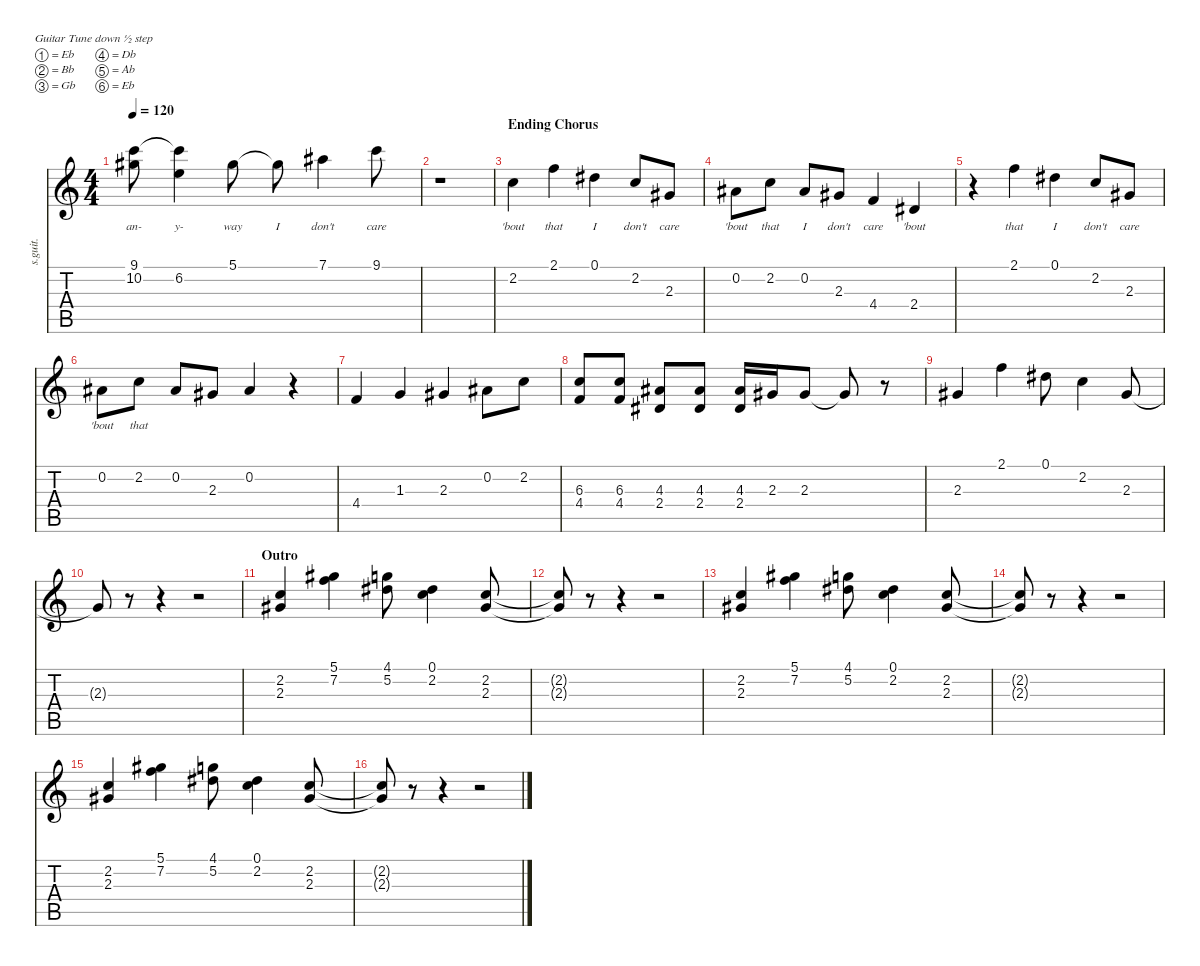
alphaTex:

\defaultSystemsLayout 4
\hideDynamics
\bracketExtendMode nobrackets
\track ("Rivers Cuomo - Lead Vocals" "s.guit.") {instrument clarinet}
\staff {score tabs}
\tuning (Eb4 Bb3 Gb3 Db3 Ab2 Eb2)
\displaytranspose 12
\ts (4 4)
\tempo 120
\clef g2
\ks c
(9.1{t} 10.2{t acc #}).8{lyrics (0 "an-") lyrics (1 "") lyrics (2 "") lyrics (3 "") lyrics (4 "") dy f} (9.1{t} 6.2).4{lyrics (0 "y-") lyrics (1 "") lyrics (2 "") lyrics (3 "") lyrics (4 "")} 5.1{acc #}.8{lyrics (0 "way") lyrics (1 "") lyrics (2 "") lyrics (3 "") lyrics (4 "")} 5.1{t acc #}.8{lyrics (0 "I") lyrics (1 "") lyrics (2 "") lyrics (3 "") lyrics (4 "")} 7.1{acc #}.4{lyrics (0 "don't") lyrics (1 "") lyrics (2 "") lyrics (3 "") lyrics (4 "")} 9.1.8{lyrics (0 "care") lyrics (1 "") lyrics (2 "") lyrics (3 "") lyrics (4 "")} |
r.1 |
\section ("" "Ending Chorus")
2.2.4{lyrics (0 "'bout") lyrics (1 "") lyrics (2 "") lyrics (3 "") lyrics (4 "")} 2.1.4{lyrics (0 "that") lyrics (1 "") lyrics (2 "") lyrics (3 "") lyrics (4 "")} 0.1{acc #}.4{lyrics (0 "I") lyrics (1 "") lyrics (2 "") lyrics (3 "") lyrics (4 "")} 2.2.8{lyrics (0 "don't") lyrics (1 "") lyrics (2 "") lyrics (3 "") lyrics (4 "")} 2.3{acc #}.8{lyrics (0 "care") lyrics (1 "") lyrics (2 "") lyrics (3 "") lyrics (4 "")} |
0.2{acc #}.8{lyrics (0 "'bout") lyrics (1 "") lyrics (2 "") lyrics (3 "") lyrics (4 "")} 2.2.8{lyrics (0 "that") lyrics (1 "") lyrics (2 "") lyrics (3 "") lyrics (4 "")} 0.2{acc #}.8{lyrics (0 "I") lyrics (1 "") lyrics (2 "") lyrics (3 "") lyrics (4 "")} 2.3{acc #}.8{lyrics (0 "don't") lyrics (1 "") lyrics (2 "") lyrics (3 "") lyrics (4 "")} 4.4.4{lyrics (0 "care") lyrics (1 "") lyrics (2 "") lyrics (3 "") lyrics (4 "")} 2.4{acc #}.4{lyrics (0 "'bout") lyrics (1 "") lyrics (2 "") lyrics (3 "") lyrics (4 "")} |
r.4 2.1.4{lyrics (0 "that") lyrics (1 "") lyrics (2 "") lyrics (3 "") lyrics (4 "")} 0.1{acc #}.4{lyrics (0 "I") lyrics (1 "") lyrics (2 "") lyrics (3 "") lyrics (4 "")} 2.2.8{lyrics (0 "don't") lyrics (1 "") lyrics (2 "") lyrics (3 "") lyrics (4 "")} 2.3{acc #}.8{lyrics (0 "care") lyrics (1 "") lyrics (2 "") lyrics (3 "") lyrics (4 "")} |
0.2{acc #}.8{lyrics (0 "'bout") lyrics (1 "") lyrics (2 "") lyrics (3 "") lyrics (4 "")} 2.2.8{lyrics (0 "that") lyrics (1 "") lyrics (2 "") lyrics (3 "") lyrics (4 "")} 0.2{acc #}.8{lyrics (0 "") lyrics (1 "") lyrics (2 "") lyrics (3 "") lyrics (4 "")} 2.3{acc #}.8{lyrics (0 "") lyrics (1 "") lyrics (2 "") lyrics (3 "") lyrics (4 "")} 0.2{acc #}.4{lyrics (0 "") lyrics (1 "") lyrics (2 "") lyrics (3 "") lyrics (4 "")} r.4 |
4.4.4{lyrics (0 "") lyrics (1 "") lyrics (2 "") lyrics (3 "") lyrics (4 "")} 1.3.4{lyrics (0 "") lyrics (1 "") lyrics (2 "") lyrics (3 "") lyrics (4 "")} 2.3{acc #}.4{lyrics (0 "") lyrics (1 "") lyrics (2 "") lyrics (3 "") lyrics (4 "")} 0.2{acc #}.8{lyrics (0 "") lyrics (1 "") lyrics (2 "") lyrics (3 "") lyrics (4 "")} 2.2.8{lyrics (0 "") lyrics (1 "") lyrics (2 "") lyrics (3 "") lyrics (4 "")} |
(6.3 4.4).8{lyrics (0 "") lyrics (1 "") lyrics (2 "") lyrics (3 "") lyrics (4 "")} (6.3 4.4).8{lyrics (0 "") lyrics (1 "") lyrics (2 "") lyrics (3 "") lyrics (4 "")} (4.3{acc #} 2.4{acc #}).8{lyrics (0 "") lyrics (1 "") lyrics (2 "") lyrics (3 "") lyrics (4 "")} (4.3{acc #} 2.4{acc #}).8{lyrics (0 "") lyrics (1 "") lyrics (2 "") lyrics (3 "") lyrics (4 "")} (4.3{acc #} 2.4{acc #}).16{lyrics (0 "") lyrics (1 "") lyrics (2 "") lyrics (3 "") lyrics (4 "")} 2.3{acc #}.16{lyrics (0 "") lyrics (1 "") lyrics (2 "") lyrics (3 "") lyrics (4 "")} 2.3{acc #}.8{lyrics (0 "") lyrics (1 "") lyrics (2 "") lyrics (3 "") lyrics (4 "")} 2.3{t acc #}.8{lyrics (0 "") lyrics (1 "") lyrics (2 "") lyrics (3 "") lyrics (4 "")} r.8 |
2.3{acc #}.4{lyrics (0 "") lyrics (1 "") lyrics (2 "") lyrics (3 "") lyrics (4 "")} 2.1.4{lyrics (0 "") lyrics (1 "") lyrics (2 "") lyrics (3 "") lyrics (4 "")} 0.1{acc #}.8{lyrics (0 "") lyrics (1 "") lyrics (2 "") lyrics (3 "") lyrics (4 "")} 2.2.4{lyrics (0 "") lyrics (1 "") lyrics (2 "") lyrics (3 "") lyrics (4 "")} 2.3{acc #}.8{lyrics (0 "") lyrics (1 "") lyrics (2 "") lyrics (3 "") lyrics (4 "")} |
2.3{t acc #}.8{lyrics (0 "") lyrics (1 "") lyrics (2 "") lyrics (3 "") lyrics (4 "")} r.8 r.4 r.2 |
\section ("" "Outro")
(2.2 2.3{acc #}).4{lyrics (0 "") lyrics (1 "") lyrics (2 "") lyrics (3 "") lyrics (4 "")} (5.1{acc #} 7.2).4{lyrics (0 "") lyrics (1 "") lyrics (2 "") lyrics (3 "") lyrics (4 "")} (4.1 5.2{acc #}).8{lyrics (0 "") lyrics (1 "") lyrics (2 "") lyrics (3 "") lyrics (4 "")} (0.1{acc #} 2.2).4{lyrics (0 "") lyrics (1 "") lyrics (2 "") lyrics (3 "") lyrics (4 "")} (2.2 2.3{acc #}).8{lyrics (0 "") lyrics (1 "") lyrics (2 "") lyrics (3 "") lyrics (4 "")} |
(2.2{t} 2.3{t acc #}).8{lyrics (0 "") lyrics (1 "") lyrics (2 "") lyrics (3 "") lyrics (4 "")} r.8 r.4 r.2 |
(2.2 2.3{acc #}).4{lyrics (0 "") lyrics (1 "") lyrics (2 "") lyrics (3 "") lyrics (4 "")} (5.1{acc #} 7.2).4{lyrics (0 "") lyrics (1 "") lyrics (2 "") lyrics (3 "") lyrics (4 "")} (4.1 5.2{acc #}).8{lyrics (0 "") lyrics (1 "") lyrics (2 "") lyrics (3 "") lyrics (4 "")} (0.1{acc #} 2.2).4{lyrics (0 "") lyrics (1 "") lyrics (2 "") lyrics (3 "") lyrics (4 "")} (2.2 2.3{acc #}).8{lyrics (0 "") lyrics (1 "") lyrics (2 "") lyrics (3 "") lyrics (4 "")} |
(2.2{t} 2.3{t acc #}).8{lyrics (0 "") lyrics (1 "") lyrics (2 "") lyrics (3 "") lyrics (4 "")} r.8 r.4 r.2 |
(2.2 2.3{acc #}).4{lyrics (0 "") lyrics (1 "") lyrics (2 "") lyrics (3 "") lyrics (4 "")} (5.1{acc #} 7.2).4{lyrics (0 "") lyrics (1 "") lyrics (2 "") lyrics (3 "") lyrics (4 "")} (4.1 5.2{acc #}).8{lyrics (0 "") lyrics (1 "") lyrics (2 "") lyrics (3 "") lyrics (4 "")} (0.1{acc #} 2.2).4{lyrics (0 "") lyrics (1 "") lyrics (2 "") lyrics (3 "") lyrics (4 "")} (2.2 2.3{acc #}).8{lyrics (0 "") lyrics (1 "") lyrics (2 "") lyrics (3 "") lyrics (4 "")} |
(2.2{t} 2.3{t acc #}).8{lyrics (0 "") lyrics (1 "") lyrics (2 "") lyrics (3 "") lyrics (4 "")} r.8 r.4 r.2
